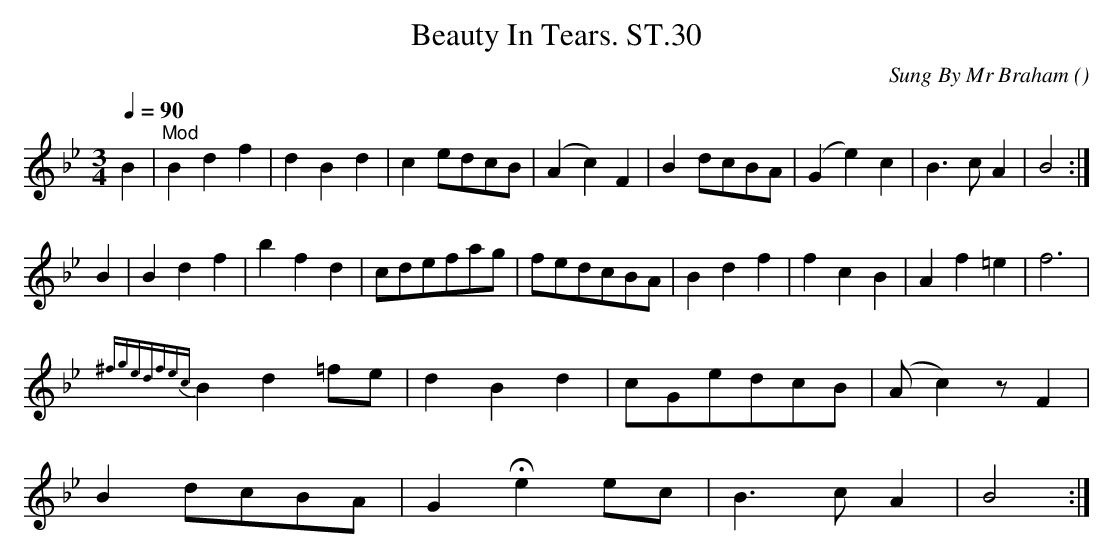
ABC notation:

X:1
T:Beauty In Tears. ST.30
M:3/4
L:1/8
Q:1/4=90
C:Sung By Mr Braham
O:
K:Bb
B2|"^Mod"B2d2f2|d2B2d2|c2 edcB|(A2c2)F2|B2dcBA|(G2e2)c2|B3cA2|B4:|
B2|B2d2f2|b2f2d2|cdefag|fedcBA|B2d2f2|f2c2B2|A2f2=e2|f6|
{^fgedfec}B2d2=fe|d2B2d2|cGedcB|(Ac2)zF2|
B2dcBA|G2He2ec|B3cA2|B4:|
